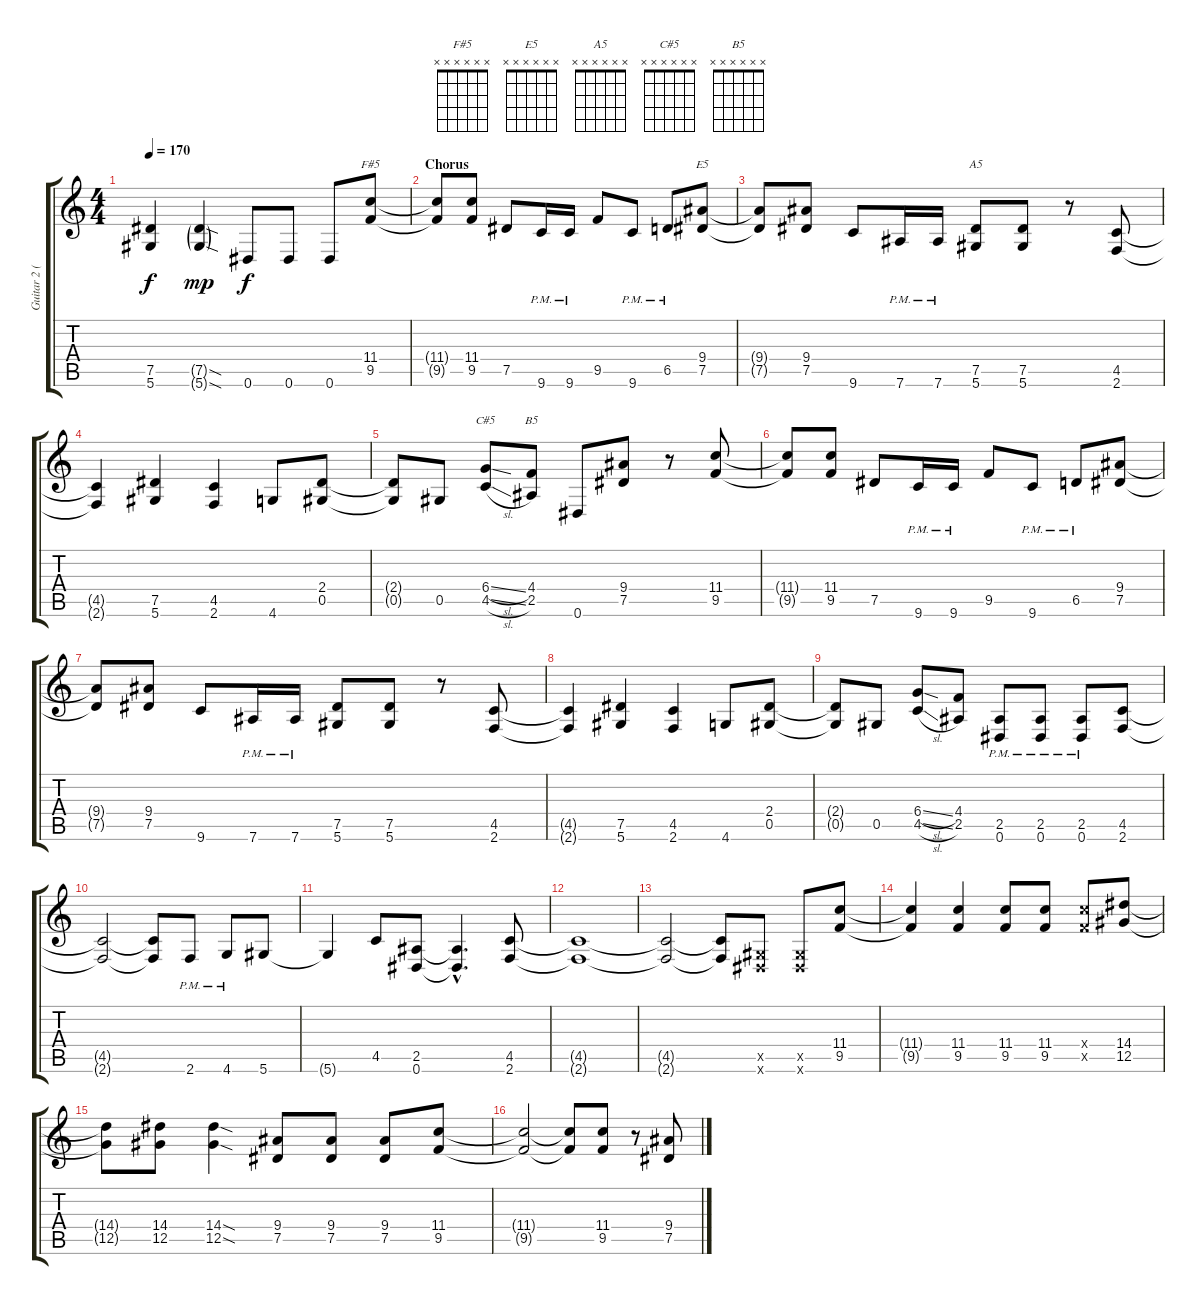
\track ("Guitar 2 (Izzy) " "Guitar 2 (") {instrument overdrivenguitar}
\staff {score tabs}
\tuning (Eb4 Bb3 Gb3 Db3 Ab2 Eb2) {hide}
\chord ("F#5" x x x x x x)
\chord ("E5" x x x x x x)
\chord ("A5" x x x x x x)
\chord ("C#5" x x x x x x)
\chord ("B5" x x x x x x)
\ts (4 4)
\tempo 170
\clef g2
\ks c
(7.5{t} 5.6{t}).4{dy f} (7.5{sod g} 5.6{sod g}).4{dy mp} 0.6.8{dy f} 0.6.8 0.6.8 (11.4 9.5).8{ch "F#5"} |
\section ("" "Chorus")
(11.4{t} 9.5{t}).8 (11.4 9.5).8 7.5.8 9.6{pm}.16 9.6{pm}.16 9.5.8 9.6{pm}.8 6.5{pm}.8 (9.4 7.5).8{ch "E5"} |
(9.4{t} 7.5{t}).8 (9.4 7.5).8 9.6.8 7.6{pm}.16 7.6{pm}.16 (7.5 5.6).8{ch "A5"} (7.5 5.6).8 r.8 (4.5 2.6).8 |
(4.5{t} 2.6{t}).4 (7.5 5.6).4 (4.5 2.6).4 4.6.8 (2.4 0.5).8 |
(2.4{t} 0.5{t}).8 0.5.8 (6.4{sl} 4.5{sl}).8{ch "C#5"} (4.4 2.5).8{ch "B5"} 0.6.8 (9.4 7.5).8 r.8 (11.4 9.5).8 |
(11.4{t} 9.5{t}).8 (11.4 9.5).8 7.5.8 9.6{pm}.16 9.6{pm}.16 9.5.8 9.6{pm}.8 6.5{pm}.8 (9.4 7.5).8 |
(9.4{t} 7.5{t}).8 (9.4 7.5).8 9.6.8 7.6{pm}.16 7.6{pm}.16 (7.5 5.6).8 (7.5 5.6).8 r.8 (4.5 2.6).8 |
(4.5{t} 2.6{t}).4 (7.5 5.6).4 (4.5 2.6).4 4.6.8 (2.4 0.5).8 |
(2.4{t} 0.5{t}).8 0.5.8 (6.4{sl} 4.5{sl}).8 (4.4 2.5).8 (2.5{pm} 0.6{pm}).8 (2.5{pm} 0.6{pm}).8 (2.5{pm} 0.6{pm}).8 (4.5 2.6).8 |
(4.5{t} 2.6{t}).2 (4.5{t} 2.6{t}).8 2.6{pm}.8 4.6{pm}.8 5.6.8 |
5.6{t}.4 4.5.8 (2.5 0.6).8 (2.5{hac t} 0.6{hac t}).4{d} (4.5 2.6).8 |
(4.5{t} 2.6{t}).1 |
(4.5{t} 2.6{t}).2 (4.5{t} 2.6{t}).8 (0.5{x} 0.6{x}).8 (0.5{x} 0.6{x}).8 (11.4 9.5).8 |
(11.4{t} 9.5{t}).4 (11.4 9.5).4 (11.4 9.5).8 (11.4 9.5).8 (11.4{x} 9.5{x}).8 (14.4 12.5).8 |
(14.4{t} 12.5{t}).8 (14.4 12.5).8 (14.4{sod} 12.5{sod}).4 (9.4 7.5).8 (9.4 7.5).8 (9.4 7.5).8 (11.4 9.5).8 |
(11.4{t} 9.5{t}).2 (11.4{t} 9.5{t}).8 (11.4 9.5).8 r.8 (9.4 7.5).8
